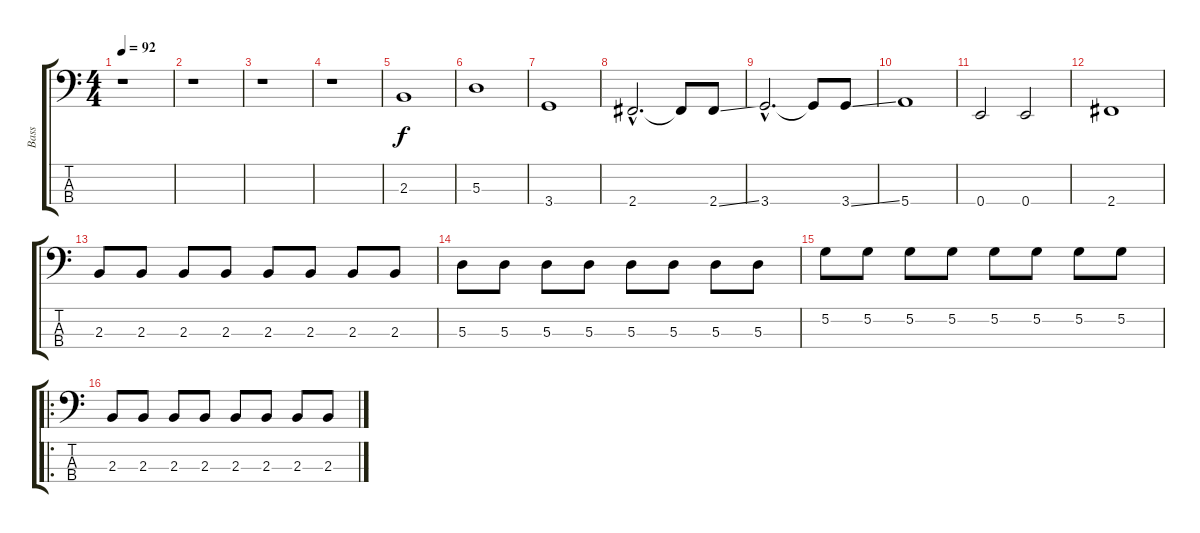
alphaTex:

\track ("Bass" "Bass") {instrument electricbassfinger}
\staff {score tabs}
\tuning (G2 D2 A1 E1) {hide}
\ts (4 4)
\tempo 92
\clef f4
\ks c
r.1{dy f instrument electricbassfinger} |
r.1 |
r.1 |
r.1 |
2.3.1 |
5.3.1 |
3.4.1 |
2.4{hac}.2{d} 2.4{t}.8 2.4{ss}.8 |
3.4{hac}.2{d} 3.4{t}.8 3.4{ss}.8 |
5.4.1 |
0.4.2 0.4.2 |
2.4.1 |
2.3.8 2.3.8 2.3.8 2.3.8 2.3.8 2.3.8 2.3.8 2.3.8 |
5.3.8 5.3.8 5.3.8 5.3.8 5.3.8 5.3.8 5.3.8 5.3.8 |
5.2.8 5.2.8 5.2.8 5.2.8 5.2.8 5.2.8 5.2.8 5.2.8 |
\ro
2.3.8 2.3.8 2.3.8 2.3.8 2.3.8 2.3.8 2.3.8 2.3.8
